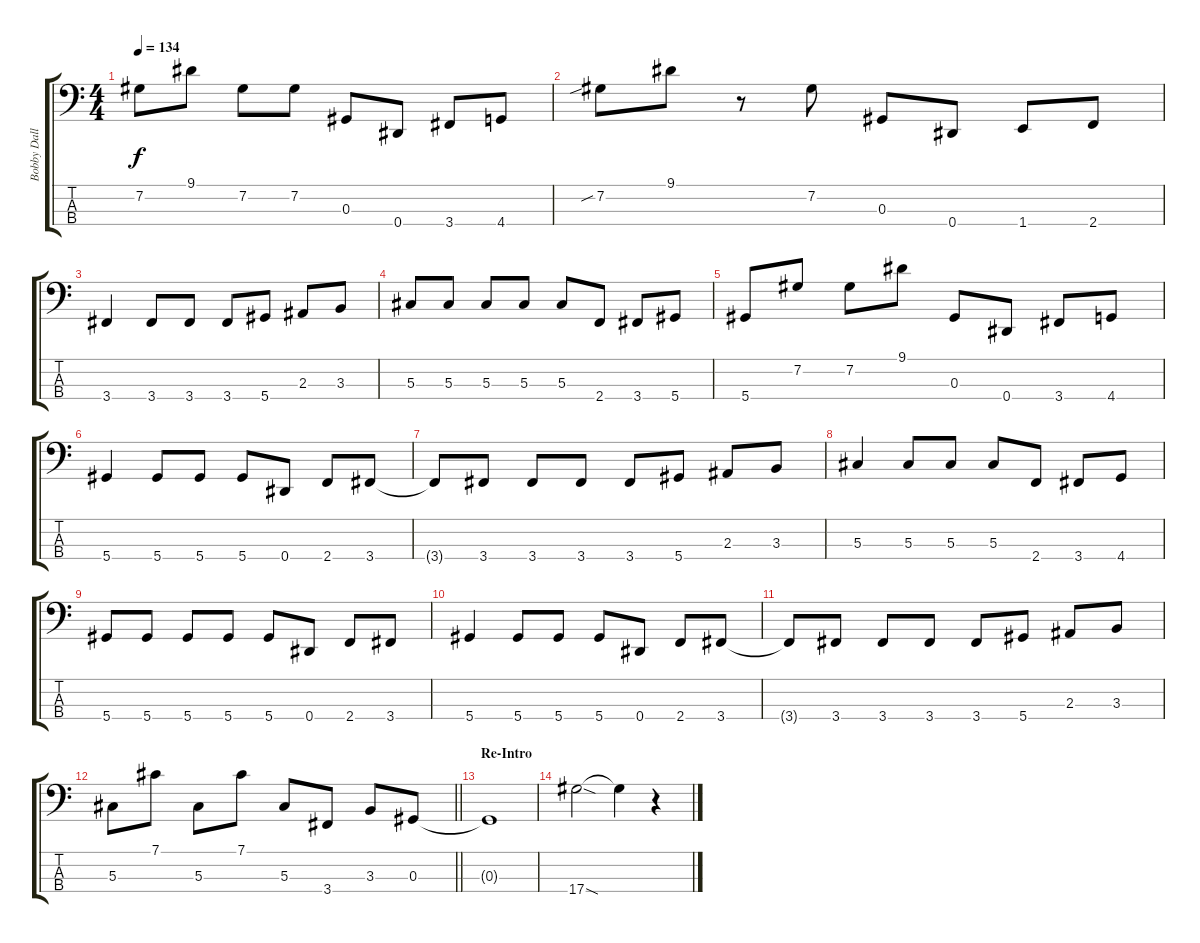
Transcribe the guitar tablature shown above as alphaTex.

\track ("Bobby Dall" "Bobby Dall") {instrument electricbasspick}
\staff {score tabs}
\tuning (Gb2 Db2 Ab1 Eb1) {hide}
\ts (4 4)
\tempo 134
\clef f4
\ks c
7.2{t}.8{dy f} 9.1.8 7.2.8 7.2.8 0.3.8 0.4.8 3.4.8 4.4.8 |
7.2{sib}.8 9.1.8 r.8 7.2.8 0.3.8 0.4.8 1.4.8 2.4.8 |
3.4.4 3.4.8 3.4.8 3.4.8 5.4.8 2.3.8 3.3.8 |
5.3.8 5.3.8 5.3.8 5.3.8 5.3.8 2.4.8 3.4.8 5.4.8 |
5.4.8 7.2.8 7.2.8 9.1.8 0.3.8 0.4.8 3.4.8 4.4.8 |
5.4.4 5.4.8 5.4.8 5.4.8 0.4.8 2.4.8 3.4.8 |
3.4{t}.8 3.4.8 3.4.8 3.4.8 3.4.8 5.4.8 2.3.8 3.3.8 |
5.3.4 5.3.8 5.3.8 5.3.8 2.4.8 3.4.8 4.4.8 |
5.4.8 5.4.8 5.4.8 5.4.8 5.4.8 0.4.8 2.4.8 3.4.8 |
5.4.4 5.4.8 5.4.8 5.4.8 0.4.8 2.4.8 3.4.8 |
3.4{t}.8 3.4.8 3.4.8 3.4.8 3.4.8 5.4.8 2.3.8 3.3.8 |
\barLineRight lightlight
5.3.8 7.1.8 5.3.8 7.1.8 5.3.8 3.4.8 3.3.8 0.3.8 |
\section ("" "Re-Intro")
0.3{t}.1 |
17.4{sod}.2 17.4{t}.4 r.4
